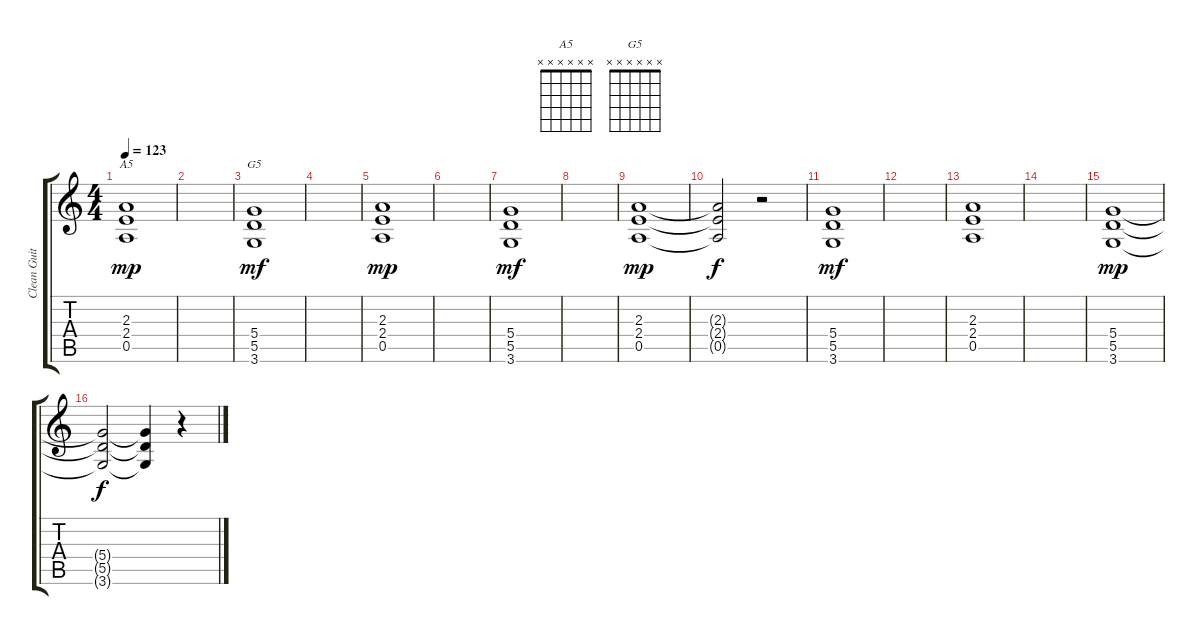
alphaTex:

\track ("Clean Guitar" "Clean Guit") {instrument acousticguitarsteel}
\staff {score tabs}
\tuning (E4 B3 G3 D3 A2 E2) {hide}
\chord ("A5" x x x x x x) {firstfret 0}
\chord ("G5" x x x x x x) {firstfret 0}
\ts (4 4)
\tempo 123
\clef g2
\ks c
(2.3 2.4 0.5).1{ch "A5" dy mp} |
|
(5.4 5.5 3.6).1{ch "G5" dy mf} |
|
(2.3 2.4 0.5).1{dy mp} |
|
(5.4 5.5 3.6).1{dy mf} |
|
(2.3 2.4 0.5).1{dy mp} |
(2.3{t} 2.4{t} 0.5{t}).2{dy f} r.2 |
(5.4 5.5 3.6).1{dy mf} |
|
(2.3 2.4 0.5).1 |
|
(5.4 5.5 3.6).1{dy mp} |
(5.4{t} 5.5{t} 3.6{t}).2{dy f} (5.4{t} 5.5{t} 3.6{t}).4 r.4
